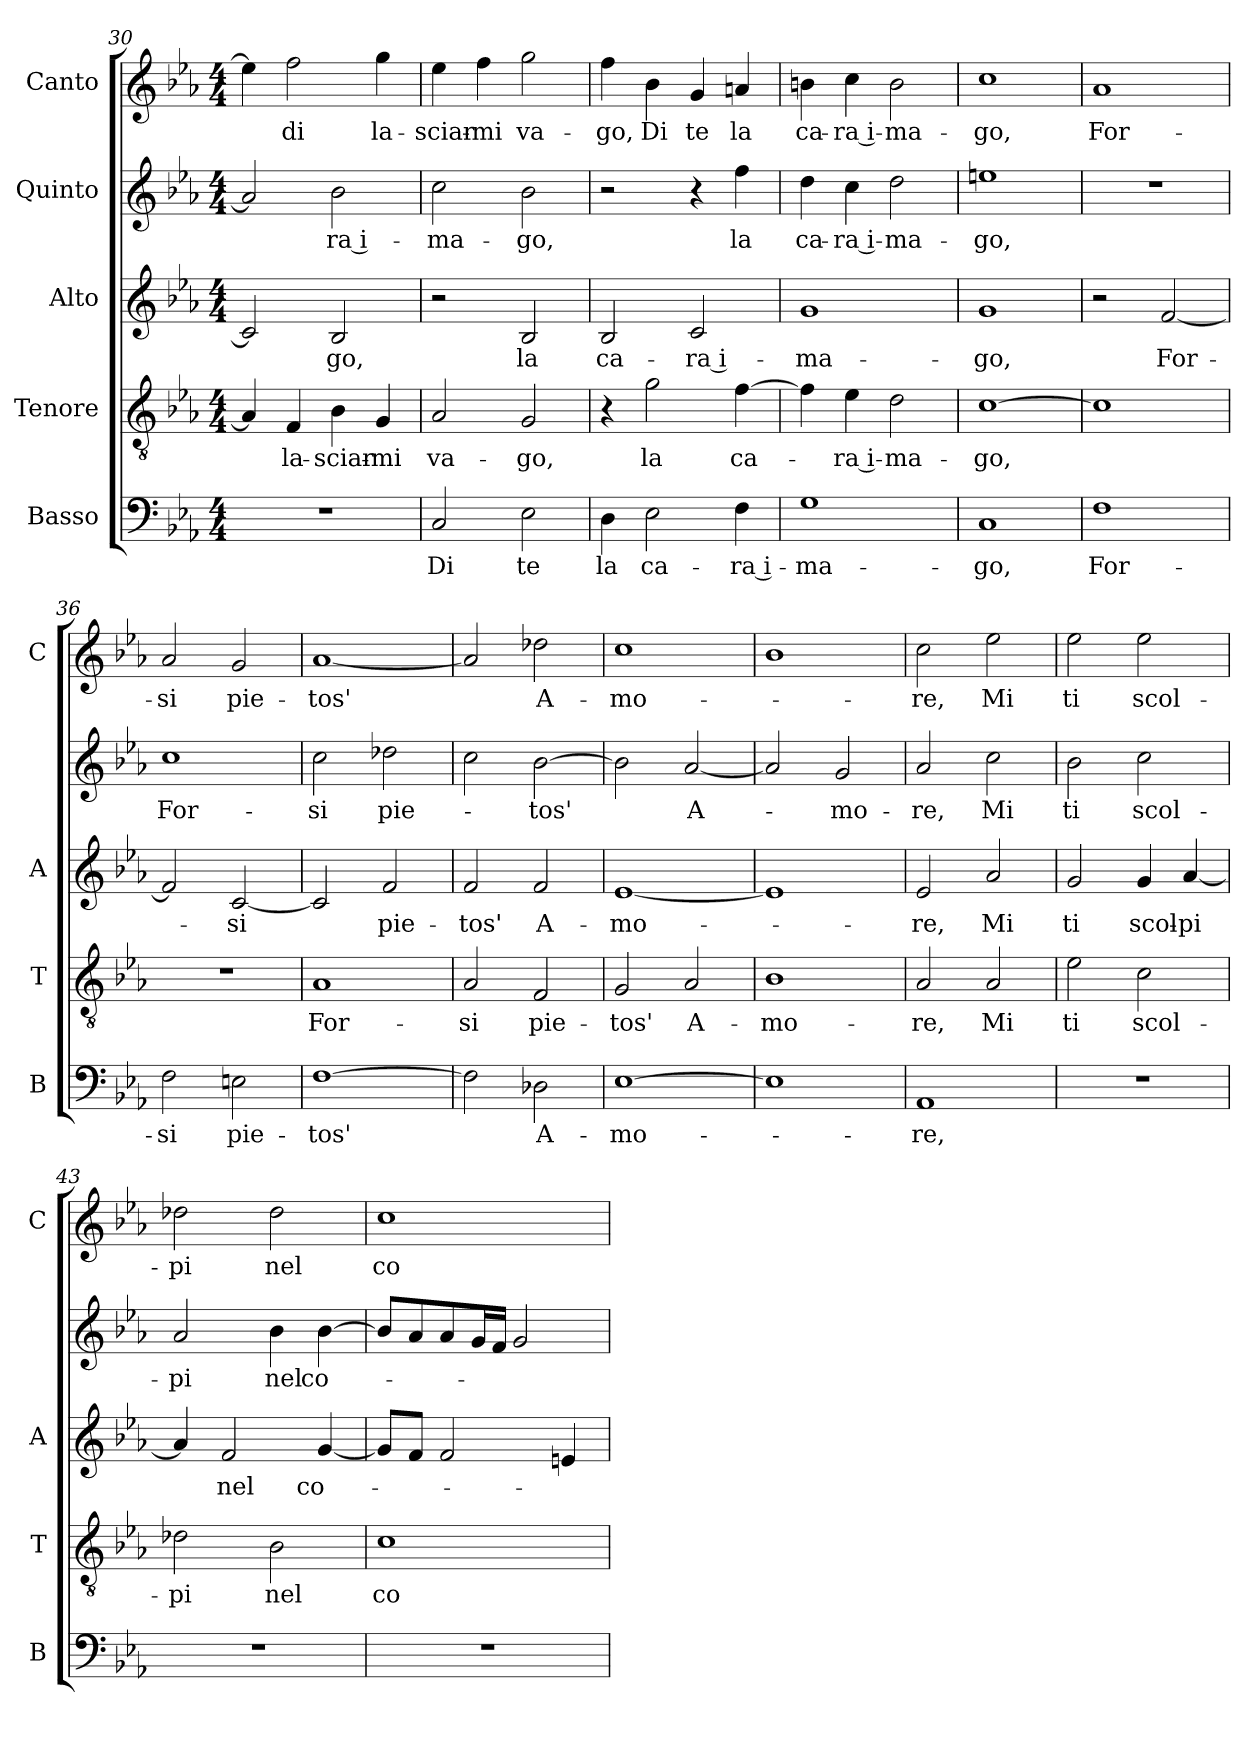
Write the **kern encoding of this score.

**kern	**text	**kern	**text	**kern	**text	**kern	**text	**kern	**text
*part5	*part5	*part4	*part4	*part3	*part3	*part2	*part2	*part1	*part1
*staff5	*staff5	*staff4	*staff4	*staff3	*staff3	*staff2	*staff2	*staff1	*staff1
*I"Basso	*	*I"Tenore	*	*I"Alto	*	*I"Quinto	*	*I"Canto	*
*I'B	*	*I'T	*	*I'A	*	*	*	*I'C	*
*clefF4	*	*clefGv2	*	*clefG2	*	*clefG2	*	*clefG2	*
*k[b-e-a-]	*	*k[b-e-a-]	*	*k[b-e-a-]	*	*k[b-e-a-]	*	*k[b-e-a-]	*
*E-:	*	*E-:	*	*E-:	*	*E-:	*	*E-:	*
*M4/4	*	*M4/4	*	*M4/4	*	*M4/4	*	*M4/4	*
=30	=30	=30	=30	=30	=30	=30	=30	=30	=30
1r	.	4A-/]	.	2c/]	.	2a-/]	.	4ee-\]	.
!	!	!	!LO:LY:b	!	!	!	!	!	!LO:LY:b
.	.	4F/	la-	.	.	.	.	2ff\	di
!	!	!	!LO:LY:b	!	!LO:LY:b	!	!LO:LY:b	!	!
.	.	4B-\	-sciar-	2B-/	-go,	2b-\	-ra i-	.	.
!	!	!	!LO:LY:b	!	!	!	!	!	!LO:LY:b
.	.	4G/	-mi	.	.	.	.	4gg\	la-
=31	=31	=31	=31	=31	=31	=31	=31	=31	=31
!	!LO:LY:b	!	!LO:LY:b	!	!	!	!LO:LY:b	!	!LO:LY:b
2C/	Di	2A-/	va-	2r	.	2cc\	-ma-	4ee-\	-sciar-
!	!	!	!	!	!	!	!	!	!LO:LY:b
.	.	.	.	.	.	.	.	4ff\	-mi
!	!LO:LY:b	!	!LO:LY:b	!	!LO:LY:b	!	!LO:LY:b	!	!LO:LY:b
2E-\	te	2G/	-go,	2B-/	la	2b-\	-go,	2gg\	va-
=32	=32	=32	=32	=32	=32	=32	=32	=32	=32
!	!LO:LY:b	!	!	!	!LO:LY:b	!	!	!	!LO:LY:b
4D\	la	4r	.	2B-/	ca-	2r	.	4ff\	-go,
!	!LO:LY:b	!	!LO:LY:b	!	!	!	!	!	!LO:LY:b
2E-\	ca-	2g\	la	.	.	.	.	4b-\	Di
!	!	!	!	!	!LO:LY:b	!	!	!	!LO:LY:b
.	.	.	.	2c/	-ra i-	4r	.	4g/	te
!	!LO:LY:b	!	!LO:LY:b	!	!	!	!LO:LY:b	!	!LO:LY:b
4F\	-ra i-	[4f\	ca-	.	.	4ff\	la	4an/	la
=33	=33	=33	=33	=33	=33	=33	=33	=33	=33
!	!LO:LY:b	!	!	!	!LO:LY:b	!	!LO:LY:b	!	!LO:LY:b
1G	-ma-	4f\]	.	1g	-ma-	4dd\	ca-	4bn\	ca-
!	!	!	!LO:LY:b	!	!	!	!LO:LY:b	!	!LO:LY:b
.	.	4e-\	-ra i-	.	.	4cc\	-ra i-	4cc\	-ra i-
!	!	!	!LO:LY:b	!	!	!	!LO:LY:b	!	!LO:LY:b
.	.	2d\	-ma-	.	.	2dd\	-ma-	2b\	-ma-
=34	=34	=34	=34	=34	=34	=34	=34	=34	=34
!	!LO:LY:b	!	!LO:LY:b	!	!LO:LY:b	!	!LO:LY:b	!	!LO:LY:b
1C	-go,	[1c	-go,	1g	-go,	1een	-go,	1cc	-go,
=35	=35	=35	=35	=35	=35	=35	=35	=35	=35
!	!LO:LY:b	!	!	!	!	!	!	!	!LO:LY:b
1F	For-	1c]	.	2r	.	1r	.	1a-	For-
!	!	!	!	!	!LO:LY:b	!	!	!	!
.	.	.	.	[2f/	For-	.	.	.	.
!!LO:PB:g=z
=36	=36	=36	=36	=36	=36	=36	=36	=36	=36
!	!LO:LY:b	!	!	!	!	!	!LO:LY:b	!	!LO:LY:b
2F\	-si	1r	.	2f/]	.	1cc	For-	2a-/	-si
!	!LO:LY:b	!	!	!	!LO:LY:b	!	!	!	!LO:LY:b
2En\	pie-	.	.	[2c/	-si	.	.	2g/	pie-
=37	=37	=37	=37	=37	=37	=37	=37	=37	=37
!	!LO:LY:b	!	!LO:LY:b	!	!	!	!LO:LY:b	!	!LO:LY:b
[1F	-tos'	1A-	For-	2c/]	.	2cc\	-si	[1a-	-tos'
!	!	!	!	!	!LO:LY:b	!	!LO:LY:b	!	!
.	.	.	.	2f/	pie-	2dd-X\	pie-	.	.
=38	=38	=38	=38	=38	=38	=38	=38	=38	=38
!	!	!	!LO:LY:b	!	!LO:LY:b	!	!	!	!
2F\]	.	2A-/	-si	2f/	-tos'	2cc\	.	2a-/]	.
!	!LO:LY:b	!	!LO:LY:b	!	!LO:LY:b	!	!LO:LY:b	!	!LO:LY:b
2D-X\	A-	2F/	pie-	2f/	A-	[2b-\	-tos'	2dd-X\	A-
=39	=39	=39	=39	=39	=39	=39	=39	=39	=39
!	!LO:LY:b	!	!LO:LY:b	!	!LO:LY:b	!	!	!	!LO:LY:b
[1E-	-mo-	2G/	-tos'	[1e-	-mo-	2b-\]	.	1cc	-mo-
!	!	!	!LO:LY:b	!	!	!	!LO:LY:b	!	!
.	.	2A-/	A-	.	.	[2a-/	A-	.	.
=40	=40	=40	=40	=40	=40	=40	=40	=40	=40
!	!	!	!LO:LY:b	!	!	!	!	!	!
1E-]	.	1B-	-mo-	1e-]	.	2a-/]	.	1b-	.
!	!	!	!	!	!	!	!LO:LY:b	!	!
.	.	.	.	.	.	2g/	-mo-	.	.
=41	=41	=41	=41	=41	=41	=41	=41	=41	=41
!	!LO:LY:b	!	!LO:LY:b	!	!LO:LY:b	!	!LO:LY:b	!	!LO:LY:b
1AA-	-re,	2A-/	-re,	2e-/	-re,	2a-/	-re,	2cc\	-re,
!	!	!	!LO:LY:b	!	!LO:LY:b	!	!LO:LY:b	!	!LO:LY:b
.	.	2A-/	Mi	2a-/	Mi	2cc\	Mi	2ee-\	Mi
=42	=42	=42	=42	=42	=42	=42	=42	=42	=42
!	!	!	!LO:LY:b	!	!LO:LY:b	!	!LO:LY:b	!	!LO:LY:b
1r	.	2e-\	ti	2g/	ti	2b-\	ti	2ee-\	ti
!	!	!	!LO:LY:b	!	!LO:LY:b	!	!LO:LY:b	!	!LO:LY:b
.	.	2c\	scol-	4g/	scol-	2cc\	scol-	2ee-\	scol-
!	!	!	!	!	!LO:LY:b	!	!	!	!
.	.	.	.	[4a-/	-pi	.	.	.	.
=43	=43	=43	=43	=43	=43	=43	=43	=43	=43
!	!	!	!LO:LY:b	!	!	!	!LO:LY:b	!	!LO:LY:b
1r	.	2d-X\	-pi	4a-/]	.	2a-/	-pi	2dd-X\	-pi
!	!	!	!	!	!LO:LY:b	!	!	!	!
.	.	.	.	2f/	nel	.	.	.	.
!	!	!	!LO:LY:b	!	!	!	!LO:LY:b	!	!LO:LY:b
.	.	2B-\	nel	.	.	4b-\	nel	2dd-\	nel
!	!	!	!	!	!LO:LY:b	!	!LO:LY:b	!	!
.	.	.	.	[4g/	co-	[4b-\	co-	.	.
!!LO:LB:g=z
=44	=44	=44	=44	=44	=44	=44	=44	=44	=44
!	!	!	!LO:LY:b	!	!	!	!	!	!LO:LY:b
1r	.	1c	co-	8g/L]	.	8b-/L]	.	1cc	co-
.	.	.	.	8f/J	.	8a-/	.	.	.
.	.	.	.	2f/	.	8a-/	.	.	.
.	.	.	.	.	.	16g/L	.	.	.
.	.	.	.	.	.	16f/JJ	.	.	.
.	.	.	.	.	.	2g/	.	.	.
.	.	.	.	4en/	.	.	.	.	.
=	=	=	=	=	=	=	=	=	=
*-	*-	*-	*-	*-	*-	*-	*-	*-	*-
